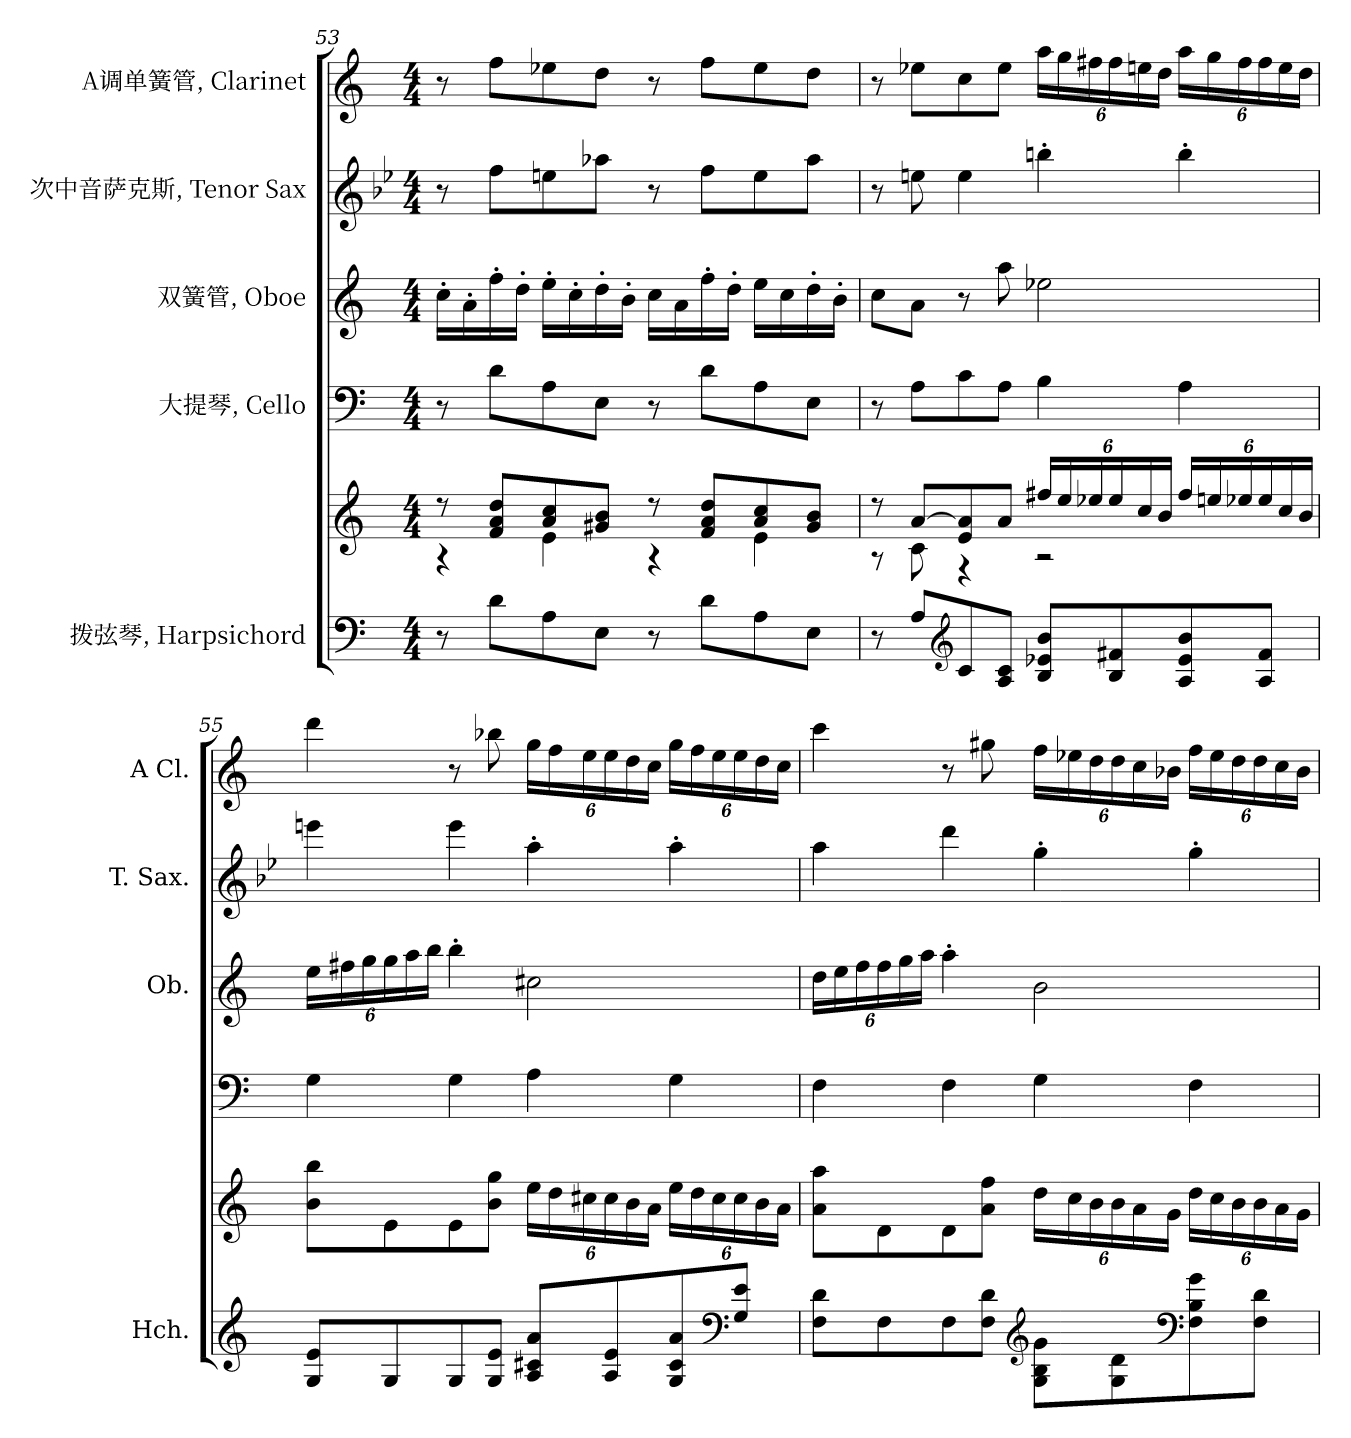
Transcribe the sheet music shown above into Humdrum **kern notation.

**kern	**kern	**kern	**kern	**kern	**kern
*part5	*part5	*part4	*part3	*part2	*part1
*staff6	*staff5	*staff4	*staff3	*staff2	*staff1
*I"拨弦琴, Harpsichord	*	*I"大提琴, Cello	*I"双簧管, Oboe	*I"次中音萨克斯, Tenor Sax	*I"A调单簧管, Clarinet
*I'Hch.	*	*	*I'Ob.	*I'T. Sax.	*I'A Cl.
*clefF4	*clefG2	*clefF4	*clefG2	*clefG2	*clefG2
*	*	*	*	*ITrd8c14	*ITrd2c3
*k[]	*k[]	*k[]	*k[]	*k[b-e-]	*k[f#c#g#]
*M4/4	*M4/4	*M4/4	*M4/4	*M4/4	*M4/4
=53	=53	=53	=53	=53	=53
*	*^	*	*	*	*
8r	8r	4r	8r	16cc'\LL	8r	8r
.	.	.	.	16a'\	.	.
8d\L	8f/ 8a/ 8dd/L	.	8d\L	16ff'\	8f\L	8dd\L
.	.	.	.	16dd'\JJ	.	.
8A\	8a/ 8cc/	4e\	8A\	16ee'\LL	8en\	8ccn\
.	.	.	.	16cc'\	.	.
8E\J	8g#X/ 8b/J	.	8E\J	16dd'\	8a-X\J	8b\J
.	.	.	.	16b'\JJ	.	.
8r	8r	4r	8r	16cc\LL	8r	8r
.	.	.	.	16a\	.	.
8d\L	8f/ 8a/ 8dd/L	.	8d\L	16ff'\	8f\L	8dd\L
.	.	.	.	16dd'\JJ	.	.
8A\	8a/ 8cc/	4e\	8A\	16ee\LL	8e\	8cc\
.	.	.	.	16cc\	.	.
8E\J	8g#/ 8b/J	.	8E\J	16dd'\	8a-\J	8b\J
.	.	.	.	16b'\JJ	.	.
!!LO:LB:g=z
=54	=54	=54	=54	=54	=54	=54
8r	8r	8r	8r	8cc\L	8r	8r
8A/L	[8a/L	8c\	8A\L	8a\J	8en\	8ccn\L
*clefG2	*	*	*	*	*	*
8c/	8e/ 8a/]	4r	8c\	8r	4e\	8a\
8A/ 8c/J	8a/J	.	8A\J	8aa\	.	8cc\J
*	*Xbrackettup	*	*	*	*	*Xbrackettup
8B/ 8e-X/ 8b/L	24ff#X/LL	2r	4B\	2ee-X\	4bn'\	24ff#\LL
.	24ee/	.	.	.	.	24ee\
.	24ee-X/	.	.	.	.	24dd#X\
8B/ 8f#X/	24ee-/	.	.	.	.	24dd#\
.	24cc/	.	.	.	.	24cc#X\
.	24b/JJ	.	.	.	.	24b\JJ
8A/ 8e-/ 8b/	24ff#/LL	.	4A\	.	4b'\	24ff#\LL
.	24een/	.	.	.	.	24ee\
.	24ee-X/	.	.	.	.	24dd#\
8A/ 8f#/J	24ee-/	.	.	.	.	24dd#\
.	24cc/	.	.	.	.	24cc#\
.	24b/JJ	.	.	.	.	24b\JJ
*	*v	*v	*	*	*	*
!!LO:PB:g=z
=55	=55	=55	=55	=55	=55
*	*	*	*Xbrackettup	*	*
8G/ 8e/L	8b\ 8bb\L	4G\	24ee\LL	4een\	4bb\
.	.	.	24ff#X\	.	.
.	.	.	24gg\	.	.
8G/	8e\	.	24gg\	.	.
.	.	.	24aa\	.	.
.	.	.	24bb\JJ	.	.
8G/	8e\	4G\	4bb'\	4ee\	8r
8G/ 8e/J	8b\ 8gg\J	.	.	.	8ggn\
8A/ 8c#X/ 8a/L	24ee\LL	4A\	2cc#X\	4a'\	24ee\LL
.	24dd\	.	.	.	24dd\
.	24cc#X\	.	.	.	24cc#\
8A/ 8e/	24cc#\	.	.	.	24cc#\
.	24b\	.	.	.	24b\
.	24a\JJ	.	.	.	24a\JJ
8G/ 8c#/ 8a/	24ee\LL	4G\	.	4a'\	24ee\LL
.	24dd\	.	.	.	24dd\
.	24cc#\	.	.	.	24cc#\
*clefF4	*	*	*	*	*
8G/ 8e/J	24cc#\	.	.	.	24cc#\
.	24b\	.	.	.	24b\
.	24a\JJ	.	.	.	24a\JJ
!!LO:LB:g=z
=56	=56	=56	=56	=56	=56
8F\ 8d\L	8a\ 8aa\L	4F\	24dd\LL	4a\	4aa\
.	.	.	24ee\	.	.
.	.	.	24ff\	.	.
8F\	8d\	.	24ff\	.	.
.	.	.	24gg\	.	.
.	.	.	24aa\JJ	.	.
8F\	8d\	4F\	4aa'\	4dd\	8r
8F\ 8d\J	8a\ 8ff\J	.	.	.	8ee#X\
*clefG2	*	*	*	*	*
8G\ 8B\ 8g\L	24dd\LL	4G\	2b\	4g'\	24dd\LL
.	24cc\	.	.	.	24ccn\
.	24b\	.	.	.	24b\
8G\ 8d\	24b\	.	.	.	24b\
.	24a\	.	.	.	24a\
.	24g\JJ	.	.	.	24gn\JJ
*clefF4	*	*	*	*	*
8F\ 8B\ 8g\	24dd\LL	4F\	.	4g'\	24dd\LL
.	24cc\	.	.	.	24cc\
.	24b\	.	.	.	24b\
8F\ 8d\J	24b\	.	.	.	24b\
.	24a\	.	.	.	24a\
.	24g\JJ	.	.	.	24g\JJ
=	=	=	=	=	=
*-	*-	*-	*-	*-	*-
